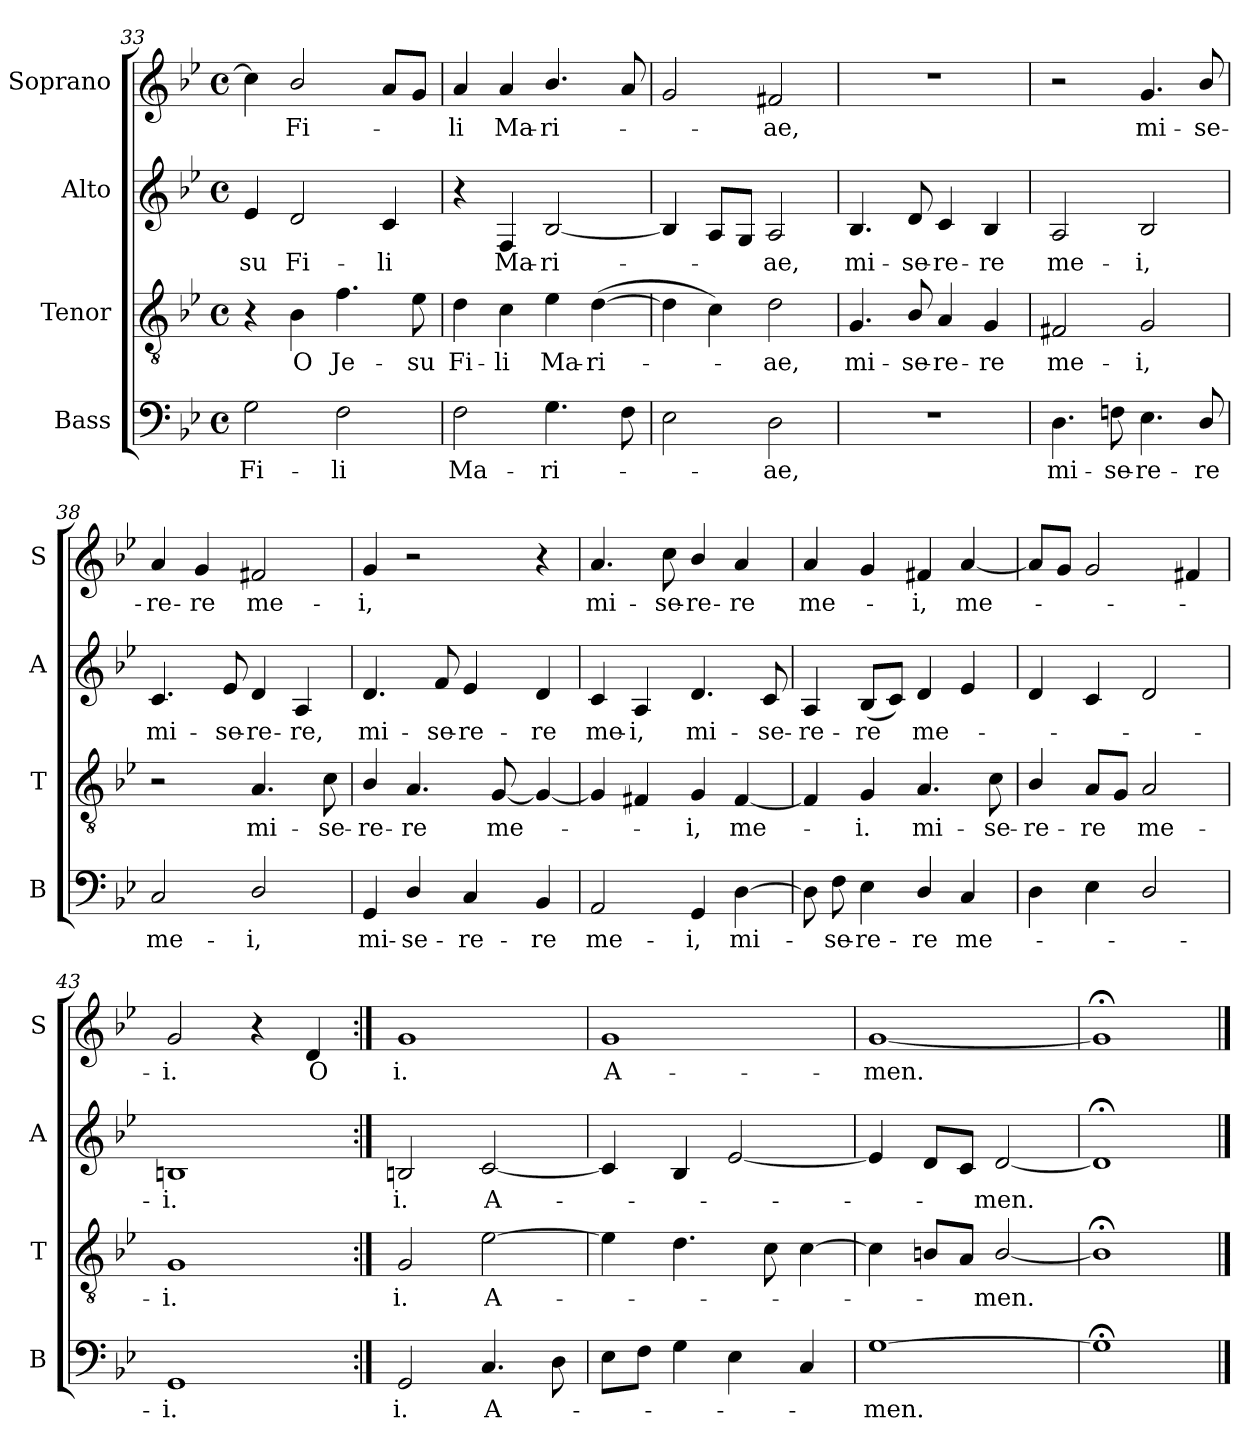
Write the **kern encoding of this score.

**kern	**text	**kern	**text	**kern	**text	**kern	**text
*part4	*part4	*part3	*part3	*part2	*part2	*part1	*part1
*staff4	*staff4	*staff3	*staff3	*staff2	*staff2	*staff1	*staff1
*I"Bass	*	*I"Tenor	*	*I"Alto	*	*I"Soprano	*
*I'B	*	*I'T	*	*I'A	*	*I'S	*
*clefF4	*	*clefGv2	*	*clefG2	*	*clefG2	*
*k[b-e-]	*	*k[b-e-]	*	*k[b-e-]	*	*k[b-e-]	*
*B-:	*	*B-:	*	*B-:	*	*B-:	*
*M4/4	*	*M4/4	*	*M4/4	*	*M4/4	*
*met(c)	*	*met(c)	*	*met(c)	*	*met(c)	*
=33	=33	=33	=33	=33	=33	=33	=33
!	!LO:LY:b	!	!	!	!LO:LY:b	!	!
2G\	Fi-	4r	.	4e-/	-su	4cc\]	.
!	!	!	!LO:LY:b	!	!LO:LY:b	!	!LO:LY:b
.	.	4B-\	O	2d/	Fi-	2b-/	Fi-
!	!LO:LY:b	!	!LO:LY:b	!	!	!	!
2F\	-li	4.f\	Je-	.	.	.	.
!	!	!	!	!	!LO:LY:b	!	!
.	.	.	.	4c/	-li	8a/L	.
!	!	!	!LO:LY:b	!	!	!	!
.	.	8e-\	-su	.	.	8g/J	.
=34	=34	=34	=34	=34	=34	=34	=34
!	!LO:LY:b	!	!LO:LY:b	!	!	!	!LO:LY:b
2F\	Ma-	4d\	Fi-	4r	.	4a/	-li
!	!	!	!LO:LY:b	!	!LO:LY:b	!	!LO:LY:b
.	.	4c\	-li	4F/	Ma-	4a/	Ma-
!	!LO:LY:b	!	!LO:LY:b	!	!LO:LY:b	!	!LO:LY:b
4.G\	-ri-	4e-\	Ma-	[2B-/	-ri-	4.b-/	-ri-
!	!	!	!LO:LY:b	!	!	!	!
.	.	(>[4d\	-ri-	.	.	.	.
8F\	.	.	.	.	.	8a/	.
!!LO:LB:g=z
=35	=35	=35	=35	=35	=35	=35	=35
2E-\	.	4d\]	.	4B-/]	.	2g/	.
.	.	4c\)	.	8A/L	.	.	.
.	.	.	.	8G/J	.	.	.
!	!LO:LY:b	!	!LO:LY:b	!	!LO:LY:b	!	!LO:LY:b
2D\	-ae,	2d\	-ae,	2A/	-ae,	2f#X/	-ae,
=36	=36	=36	=36	=36	=36	=36	=36
!	!	!	!LO:LY:b	!	!LO:LY:b	!	!
1r	.	4.G/	mi-	4.B-/	mi-	1r	.
!	!	!	!LO:LY:b	!	!LO:LY:b	!	!
.	.	8B-/	-se-	8d/	-se-	.	.
!	!	!	!LO:LY:b	!	!LO:LY:b	!	!
.	.	4A/	-re-	4c/	-re-	.	.
!	!	!	!LO:LY:b	!	!LO:LY:b	!	!
.	.	4G/	-re	4B-/	-re	.	.
=37	=37	=37	=37	=37	=37	=37	=37
!	!LO:LY:b	!	!LO:LY:b	!	!LO:LY:b	!	!
4.D\	mi-	2F#X/	me-	2A/	me-	2r	.
!	!LO:LY:b	!	!	!	!	!	!
8Fni\	-se-	.	.	.	.	.	.
!	!LO:LY:b	!	!LO:LY:b	!	!LO:LY:b	!	!LO:LY:b
4.E-\	-re-	2G/	-i,	2B-/	-i,	4.g/	mi-
!	!LO:LY:b	!	!	!	!	!	!LO:LY:b
8D/	-re	.	.	.	.	8b-/	-se-
=38	=38	=38	=38	=38	=38	=38	=38
!	!LO:LY:b	!	!	!	!LO:LY:b	!	!LO:LY:b
2C/	me-	2r	.	4.c/	mi-	4a/	-re-
!	!	!	!	!	!	!	!LO:LY:b
.	.	.	.	.	.	4g/	-re
!	!	!	!	!	!LO:LY:b	!	!
.	.	.	.	8e-/	-se-	.	.
!	!LO:LY:b	!	!LO:LY:b	!	!LO:LY:b	!	!LO:LY:b
2D/	-i,	4.A/	mi-	4d/	-re-	2f#X/	me-
!	!	!	!	!	!LO:LY:b	!	!
.	.	.	.	4A/	-re,	.	.
!	!	!	!LO:LY:b	!	!	!	!
.	.	8c\	-se-	.	.	.	.
=39	=39	=39	=39	=39	=39	=39	=39
!	!LO:LY:b	!	!LO:LY:b	!	!LO:LY:b	!	!LO:LY:b
4GG/	mi-	4B-/	-re-	4.d/	mi-	4g/	-i,
!	!LO:LY:b	!	!LO:LY:b	!	!	!	!
4D/	-se-	4.A/	-re	.	.	2r	.
!	!	!	!	!	!LO:LY:b	!	!
.	.	.	.	8f/	-se-	.	.
!	!LO:LY:b	!	!	!	!LO:LY:b	!	!
4C/	-re-	.	.	4e-/	-re-	.	.
!	!	!	!LO:LY:b	!	!	!	!
.	.	[8G/	me-	.	.	.	.
!	!LO:LY:b	!	!	!	!LO:LY:b	!	!
4BB-/	-re	4G/_	.	4d/	-re	4r	.
=40	=40	=40	=40	=40	=40	=40	=40
!	!LO:LY:b	!	!	!	!LO:LY:b	!	!LO:LY:b
2AA/	me-	4G/]	.	4c/	me-	4.a/	mi-
!	!	!	!	!	!LO:LY:b	!	!
.	.	4F#X/	.	4A/	-i,	.	.
!	!	!	!	!	!	!	!LO:LY:b
.	.	.	.	.	.	8cc\	-se-
!	!LO:LY:b	!	!LO:LY:b	!	!LO:LY:b	!	!LO:LY:b
4GG/	-i,	4G/	i,	4.d/	mi-	4b-/	-re-
!	!LO:LY:b	!	!LO:LY:b	!	!	!	!LO:LY:b
[4D\	mi-	[4F#/	me-	.	.	4a/	-re
!	!	!	!	!	!LO:LY:b	!	!
.	.	.	.	8c/	-se-	.	.
!!LO:PB:g=z
=41	=41	=41	=41	=41	=41	=41	=41
!	!	!	!	!	!LO:LY:b	!	!LO:LY:b
8D\]	.	4F#/]	.	4A/	-re-	4a/	me-
!	!LO:LY:b	!	!	!	!	!	!
8F\	se-	.	.	.	.	.	.
!	!LO:LY:b	!	!LO:LY:b	!	!LO:LY:b	!	!
4E-\	-re-	4G/	i.	(<8B-/L	-re	4g/	.
.	.	.	.	8c/J)	.	.	.
!	!LO:LY:b	!	!LO:LY:b	!	!LO:LY:b	!	!LO:LY:b
4D/	-re	4.A/	mi-	4d/	me-	4f#X/	-i,
!	!LO:LY:b	!	!	!	!	!	!LO:LY:b
4C/	me-	.	.	4e-/	.	[4a/	me-
!	!	!	!LO:LY:b	!	!	!	!
.	.	8c\	-se-	.	.	.	.
=42	=42	=42	=42	=42	=42	=42	=42
!	!	!	!LO:LY:b	!	!	!	!
4D\	.	4B-/	-re-	4d/	.	8a/L]	.
.	.	.	.	.	.	8g/J	.
!	!	!	!LO:LY:b	!	!	!	!
4E-\	.	8A/L	-re	4c/	.	2g/	.
.	.	8G/J	.	.	.	.	.
!	!	!	!LO:LY:b	!	!	!	!
2D/	.	2A/	me-	2d/	.	.	.
.	.	.	.	.	.	4f#X/	.
=43	=43	=43	=43	=43	=43	=43	=43
!	!LO:LY:b	!	!LO:LY:b	!	!LO:LY:b	!	!LO:LY:b
1GG	-i.	1G	-i.	1Bn	-i.	2g/	-i.
.	.	.	.	.	.	4r	.
!	!	!	!	!	!	!	!LO:LY:b
.	.	.	.	.	.	4d/	O
=44:|!	=44:|!	=44:|!	=44:|!	=44:|!	=44:|!	=44:|!	=44:|!
!	!LO:LY:b	!	!LO:LY:b	!	!LO:LY:b	!	!LO:LY:b
2GG/	i.	2G/	i.	2Bn/	i.	1g	i.
!	!LO:LY:b	!	!LO:LY:b	!	!LO:LY:b	!	!
4.C/	A-	[2e-\	A-	[2c/	A-	.	.
8D\	.	.	.	.	.	.	.
=45	=45	=45	=45	=45	=45	=45	=45
!	!	!	!	!	!	!	!LO:LY:b
8E-\L	.	4e-\]	.	4c/]	.	1g	A-
8F\J	.	.	.	.	.	.	.
4G\	.	4.d\	.	4B-i/	.	.	.
4E-\	.	.	.	[2e-/	.	.	.
.	.	8c\	.	.	.	.	.
4C/	.	[4c\	.	.	.	.	.
=46	=46	=46	=46	=46	=46	=46	=46
!	!LO:LY:b	!	!	!	!	!	!LO:LY:b
[1G	-men.	4c\]	.	4e-/]	.	[1g	-men.
.	.	8Bn/L	.	8d/L	.	.	.
.	.	8A/J	.	8c/J	.	.	.
!	!	!	!LO:LY:b	!	!LO:LY:b	!	!
.	.	[2B/	-men.	[2d/	-men.	.	.
=47	=47	=47	=47	=47	=47	=47	=47
1G;<]	.	1B;<]	.	1d;<]	.	1g;<]	.
==	==	==	==	==	==	==	==
*-	*-	*-	*-	*-	*-	*-	*-
